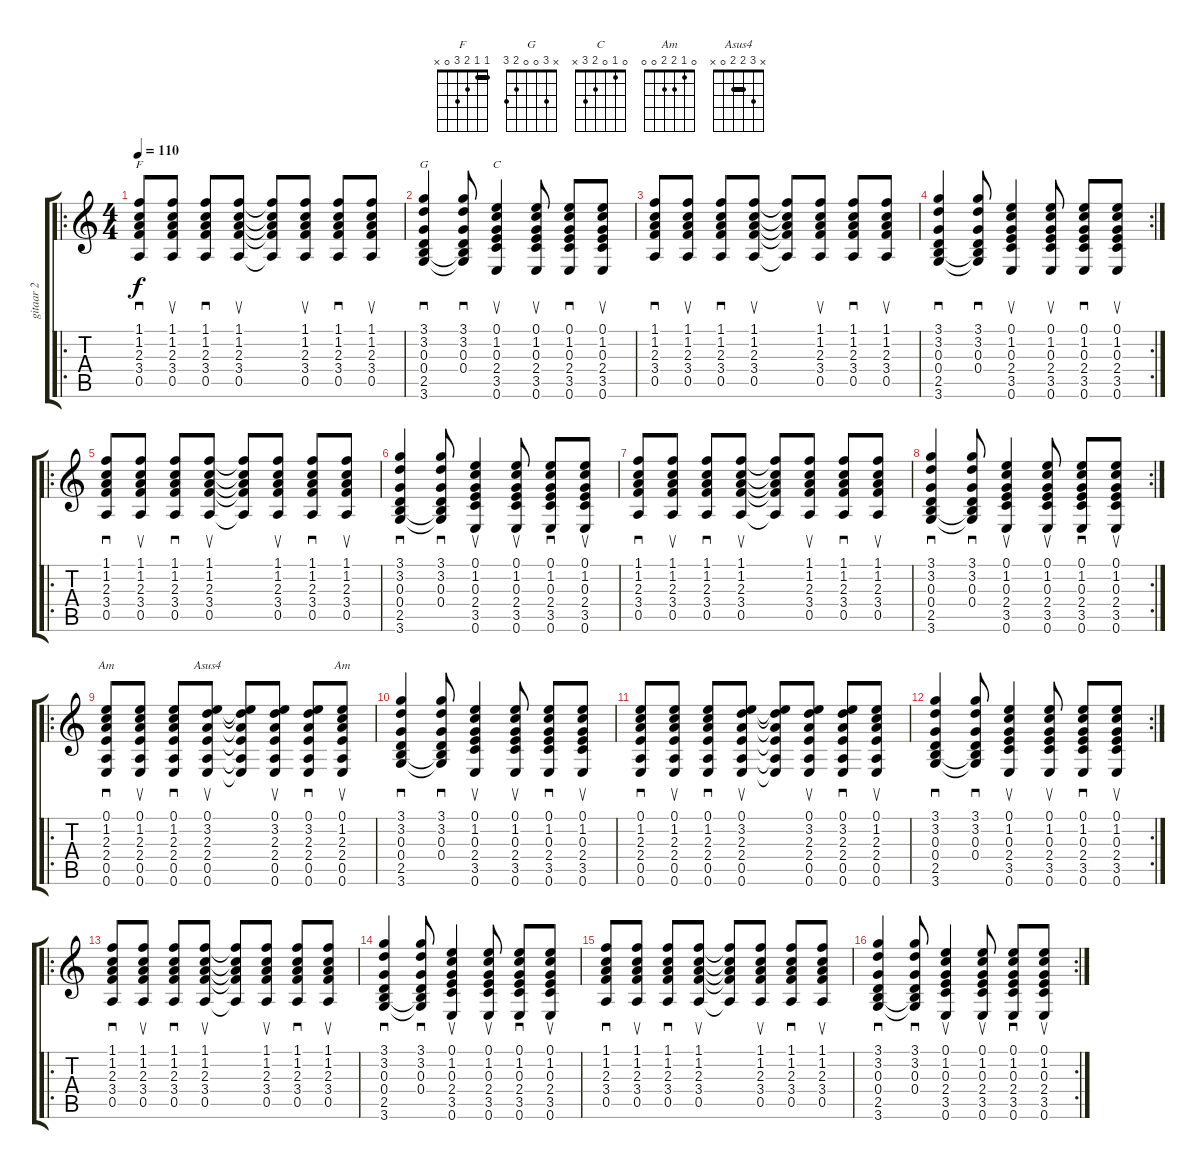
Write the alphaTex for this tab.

\track ("gitaar 2" "gitaar 2") {instrument electricguitarjazz}
\staff {score tabs}
\tuning (E4 B3 G3 D3 A2 E2) {hide}
\chord ("F" 1 1 2 3 0 x) {barre 1}
\chord ("G" x 3 0 0 2 3)
\chord ("C" 0 1 0 2 3 x)
\chord ("Am" x 1 2 2 0 x)
\chord ("Asus4" x 3 2 2 0 x) {barre 2}
\chord ("Am" 0 1 2 2 0 0)
\ro
\ts (4 4)
\tempo 110
\clef g2
\ks c
(1.1 1.2 2.3 3.4 0.5).8{sd ch "F" dy f} (1.1 1.2 2.3 3.4 0.5).8{su} (1.1 1.2 2.3 3.4 0.5).8{sd} (1.1 1.2 2.3 3.4 0.5).8{su} (1.1{t} 1.2{t} 2.3{t} 3.4{t} 0.5{t}).8 (1.1 1.2 2.3 3.4 0.5).8{su} (1.1 1.2 2.3 3.4 0.5).8{sd} (1.1 1.2 2.3 3.4 0.5).8{su} |
(3.1 3.2 0.3 0.4 2.5 3.6).4{sd ch "G"} (3.1 3.2 0.3 0.4 2.5{t} 3.6{t}).8{sd} (0.1 1.2 0.3 2.4 3.5 0.6).4{su ch "C"} (0.1 1.2 0.3 2.4 3.5 0.6).8{su} (0.1 1.2 0.3 2.4 3.5 0.6).8{sd} (0.1 1.2 0.3 2.4 3.5 0.6).8{su} |
(1.1 1.2 2.3 3.4 0.5).8{sd} (1.1 1.2 2.3 3.4 0.5).8{su} (1.1 1.2 2.3 3.4 0.5).8{sd} (1.1 1.2 2.3 3.4 0.5).8{su} (1.1{t} 1.2{t} 2.3{t} 3.4{t} 0.5{t}).8 (1.1 1.2 2.3 3.4 0.5).8{su} (1.1 1.2 2.3 3.4 0.5).8{sd} (1.1 1.2 2.3 3.4 0.5).8{su} |
\rc 2
(3.1 3.2 0.3 0.4 2.5 3.6).4{sd} (3.1 3.2 0.3 0.4 2.5{t} 3.6{t}).8{sd} (0.1 1.2 0.3 2.4 3.5 0.6).4{su} (0.1 1.2 0.3 2.4 3.5 0.6).8{su} (0.1 1.2 0.3 2.4 3.5 0.6).8{sd} (0.1 1.2 0.3 2.4 3.5 0.6).8{su} |
\ro
(1.1 1.2 2.3 3.4 0.5).8{sd} (1.1 1.2 2.3 3.4 0.5).8{su} (1.1 1.2 2.3 3.4 0.5).8{sd} (1.1 1.2 2.3 3.4 0.5).8{su} (1.1{t} 1.2{t} 2.3{t} 3.4{t} 0.5{t}).8 (1.1 1.2 2.3 3.4 0.5).8{su} (1.1 1.2 2.3 3.4 0.5).8{sd} (1.1 1.2 2.3 3.4 0.5).8{su} |
(3.1 3.2 0.3 0.4 2.5 3.6).4{sd} (3.1 3.2 0.3 0.4 2.5{t} 3.6{t}).8{sd} (0.1 1.2 0.3 2.4 3.5 0.6).4{su} (0.1 1.2 0.3 2.4 3.5 0.6).8{su} (0.1 1.2 0.3 2.4 3.5 0.6).8{sd} (0.1 1.2 0.3 2.4 3.5 0.6).8{su} |
(1.1 1.2 2.3 3.4 0.5).8{sd} (1.1 1.2 2.3 3.4 0.5).8{su} (1.1 1.2 2.3 3.4 0.5).8{sd} (1.1 1.2 2.3 3.4 0.5).8{su} (1.1{t} 1.2{t} 2.3{t} 3.4{t} 0.5{t}).8 (1.1 1.2 2.3 3.4 0.5).8{su} (1.1 1.2 2.3 3.4 0.5).8{sd} (1.1 1.2 2.3 3.4 0.5).8{su} |
\rc 2
(3.1 3.2 0.3 0.4 2.5 3.6).4{sd} (3.1 3.2 0.3 0.4 2.5{t} 3.6{t}).8{sd} (0.1 1.2 0.3 2.4 3.5 0.6).4{su} (0.1 1.2 0.3 2.4 3.5 0.6).8{su} (0.1 1.2 0.3 2.4 3.5 0.6).8{sd} (0.1 1.2 0.3 2.4 3.5 0.6).8{su} |
\ro
(0.1 1.2 2.3 2.4 0.5 0.6).8{sd ch "Am"} (0.1 1.2 2.3 2.4 0.5 0.6).8{su} (0.1 1.2 2.3 2.4 0.5 0.6).8{sd} (0.1 3.2 2.3 2.4 0.5 0.6).8{su ch "Asus4"} (0.1{t} 3.2{t} 2.3{t} 2.4{t} 0.5{t} 0.6{t}).8 (0.1 3.2 2.3 2.4 0.5 0.6).8{su} (0.1 3.2 2.3 2.4 0.5 0.6).8{sd} (0.1 1.2 2.3 2.4 0.5 0.6).8{su ch "Am"} |
(3.1 3.2 0.3 0.4 2.5 3.6).4{sd} (3.1 3.2 0.3 0.4 2.5{t} 3.6{t}).8{sd} (0.1 1.2 0.3 2.4 3.5 0.6).4{su} (0.1 1.2 0.3 2.4 3.5 0.6).8{su} (0.1 1.2 0.3 2.4 3.5 0.6).8{sd} (0.1 1.2 0.3 2.4 3.5 0.6).8{su} |
(0.1 1.2 2.3 2.4 0.5 0.6).8{sd} (0.1 1.2 2.3 2.4 0.5 0.6).8{su} (0.1 1.2 2.3 2.4 0.5 0.6).8{sd} (0.1 3.2 2.3 2.4 0.5 0.6).8{su} (0.1{t} 3.2{t} 2.3{t} 2.4{t} 0.5{t} 0.6{t}).8 (0.1 3.2 2.3 2.4 0.5 0.6).8{su} (0.1 3.2 2.3 2.4 0.5 0.6).8{sd} (0.1 1.2 2.3 2.4 0.5 0.6).8{su} |
\rc 2
(3.1 3.2 0.3 0.4 2.5 3.6).4{sd} (3.1 3.2 0.3 0.4 2.5{t} 3.6{t}).8{sd} (0.1 1.2 0.3 2.4 3.5 0.6).4{su} (0.1 1.2 0.3 2.4 3.5 0.6).8{su} (0.1 1.2 0.3 2.4 3.5 0.6).8{sd} (0.1 1.2 0.3 2.4 3.5 0.6).8{su} |
\ro
(1.1 1.2 2.3 3.4 0.5).8{sd} (1.1 1.2 2.3 3.4 0.5).8{su} (1.1 1.2 2.3 3.4 0.5).8{sd} (1.1 1.2 2.3 3.4 0.5).8{su} (1.1{t} 1.2{t} 2.3{t} 3.4{t} 0.5{t}).8 (1.1 1.2 2.3 3.4 0.5).8{su} (1.1 1.2 2.3 3.4 0.5).8{sd} (1.1 1.2 2.3 3.4 0.5).8{su} |
(3.1 3.2 0.3 0.4 2.5 3.6).4{sd} (3.1 3.2 0.3 0.4 2.5{t} 3.6{t}).8{sd} (0.1 1.2 0.3 2.4 3.5 0.6).4{su} (0.1 1.2 0.3 2.4 3.5 0.6).8{su} (0.1 1.2 0.3 2.4 3.5 0.6).8{sd} (0.1 1.2 0.3 2.4 3.5 0.6).8{su} |
(1.1 1.2 2.3 3.4 0.5).8{sd} (1.1 1.2 2.3 3.4 0.5).8{su} (1.1 1.2 2.3 3.4 0.5).8{sd} (1.1 1.2 2.3 3.4 0.5).8{su} (1.1{t} 1.2{t} 2.3{t} 3.4{t} 0.5{t}).8 (1.1 1.2 2.3 3.4 0.5).8{su} (1.1 1.2 2.3 3.4 0.5).8{sd} (1.1 1.2 2.3 3.4 0.5).8{su} |
\rc 2
(3.1 3.2 0.3 0.4 2.5 3.6).4{sd} (3.1 3.2 0.3 0.4 2.5{t} 3.6{t}).8{sd} (0.1 1.2 0.3 2.4 3.5 0.6).4{su} (0.1 1.2 0.3 2.4 3.5 0.6).8{su} (0.1 1.2 0.3 2.4 3.5 0.6).8{sd} (0.1 1.2 0.3 2.4 3.5 0.6).8{su}
